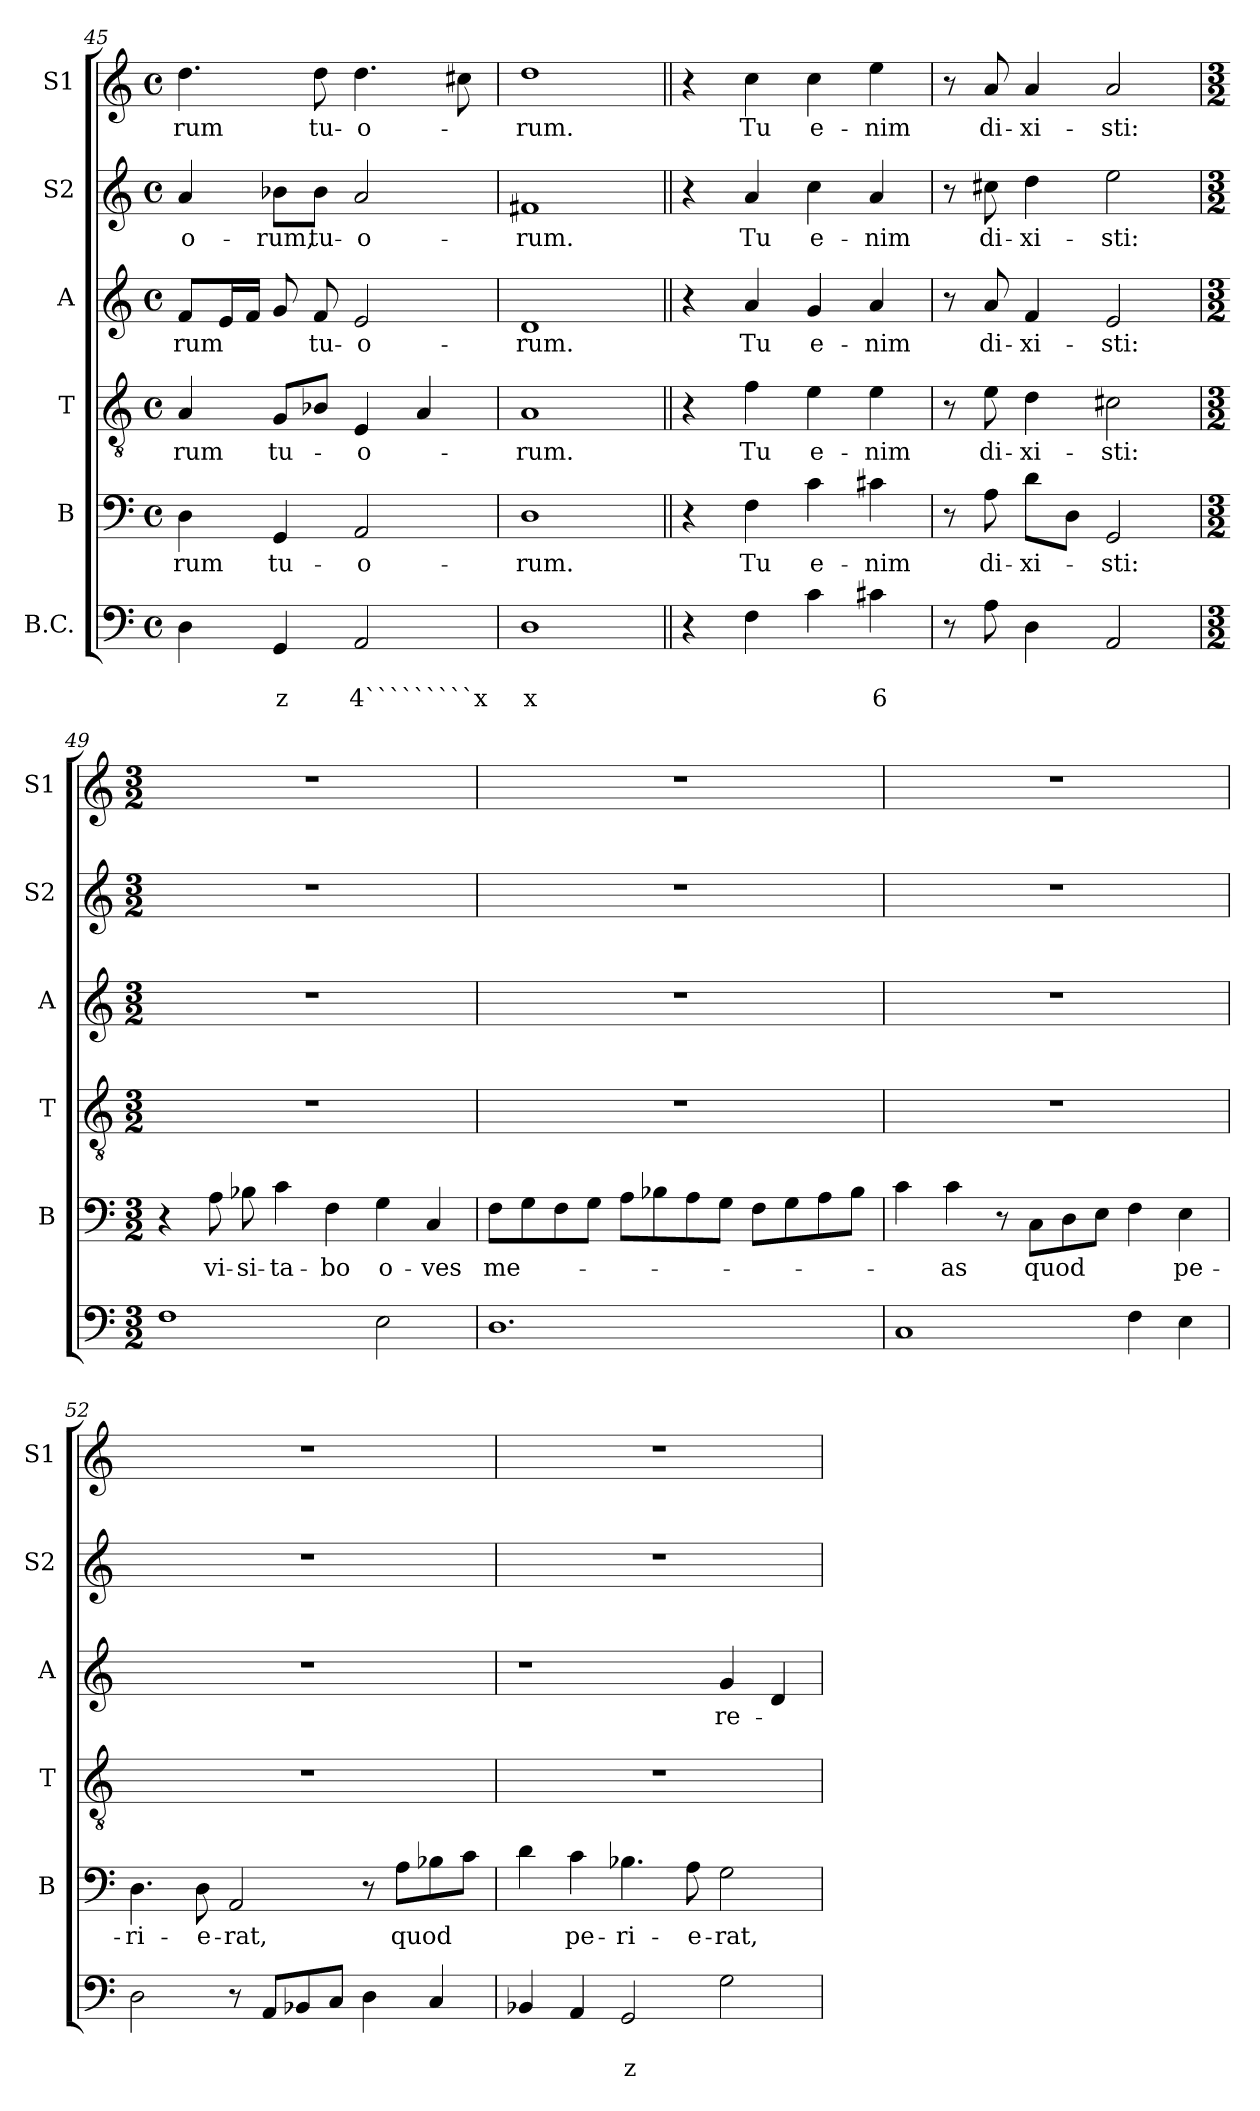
**kern	**text	**text	**kern	**text	**kern	**text	**kern	**text	**kern	**text	**kern	**text
*part6	*part6	*part6	*part5	*part5	*part4	*part4	*part3	*part3	*part2	*part2	*part1	*part1
*staff6	*staff6	*staff6	*staff5	*staff5	*staff4	*staff4	*staff3	*staff3	*staff2	*staff2	*staff1	*staff1
*I"B.C.	*	*	*I"B	*	*I"T	*	*I"A	*	*I"S2	*	*I"S1	*
*	*	*	*I'B	*	*I'T	*	*I'A	*	*I'S2	*	*I'S1	*
*clefF4	*	*	*clefF4	*	*clefGv2	*	*clefG2	*	*clefG2	*	*clefG2	*
*k[]	*	*	*k[]	*	*k[]	*	*k[]	*	*k[]	*	*k[]	*
*C:	*	*	*C:	*	*C:	*	*C:	*	*C:	*	*C:	*
*M4/4	*	*	*M4/4	*	*M4/4	*	*M4/4	*	*M4/4	*	*M4/4	*
*met(c)	*	*	*met(c)	*	*met(c)	*	*met(c)	*	*met(c)	*	*met(c)	*
=45	=45	=45	=45	=45	=45	=45	=45	=45	=45	=45	=45	=45
!	!	!	!	!LO:LY:b	!	!LO:LY:b	!	!LO:LY:b	!	!LO:LY:b	!	!LO:LY:b
4D\	.	.	4D\	-rum	4A/	-rum	8f/L	-rum	4a/	-o-	4.dd\	-rum
.	.	.	.	.	.	.	16e/L	.	.	.	.	.
.	.	.	.	.	.	.	16f/JJ	.	.	.	.	.
!	!	!LO:LY:b	!	!LO:LY:b	!	!LO:LY:b	!	!	!	!LO:LY:b	!	!
4GG/	.	z	4GG/	tu-	8G/L	tu-	8g/	.	8b-X\L	-rum,	.	.
!	!	!	!	!	!	!	!	!LO:LY:b	!	!LO:LY:b	!	!LO:LY:b
.	.	.	.	.	8B-X/J	.	8f/	tu-	8b-\J	tu-	8dd\	tu-
!	!	!LO:LY:b	!	!LO:LY:b	!	!LO:LY:b	!	!LO:LY:b	!	!LO:LY:b	!	!LO:LY:b
2AA/	.	4`````````x	2AA/	-o-	4E/	-o-	2e/	-o-	2a/	-o-	4.dd\	-o-
.	.	.	.	.	4A/	.	.	.	.	.	.	.
.	.	.	.	.	.	.	.	.	.	.	8cc#X\	.
=46	=46	=46	=46	=46	=46	=46	=46	=46	=46	=46	=46	=46
!	!	!LO:LY:b	!	!LO:LY:b	!	!LO:LY:b	!	!LO:LY:b	!	!LO:LY:b	!	!LO:LY:b
1D	.	x	1D	-rum.	1A	-rum.	1d	-rum.	1f#X	-rum.	1dd	-rum.
!!LO:LB:g=z
=47||	=47||	=47||	=47||	=47||	=47||	=47||	=47||	=47||	=47||	=47||	=47||	=47||
4r	.	.	4r	.	4r	.	4r	.	4r	.	4r	.
!	!	!	!	!LO:LY:b	!	!LO:LY:b	!	!LO:LY:b	!	!LO:LY:b	!	!LO:LY:b
4F\	.	.	4F\	Tu	4f\	Tu	4a/	Tu	4a/	Tu	4cc\	Tu
!	!	!	!	!LO:LY:b	!	!LO:LY:b	!	!LO:LY:b	!	!LO:LY:b	!	!LO:LY:b
4c\	.	.	4c\	e-	4e\	e-	4g/	e-	4cc\	e-	4cc\	e-
!	!	!LO:LY:b	!	!LO:LY:b	!	!LO:LY:b	!	!LO:LY:b	!	!LO:LY:b	!	!LO:LY:b
4c#X\	.	6	4c#X\	-nim	4e\	-nim	4a/	-nim	4a/	-nim	4ee\	-nim
=48	=48	=48	=48	=48	=48	=48	=48	=48	=48	=48	=48	=48
8r	.	.	8r	.	8r	.	8r	.	8r	.	8r	.
!	!	!	!	!LO:LY:b	!	!LO:LY:b	!	!LO:LY:b	!	!LO:LY:b	!	!LO:LY:b
8A\	.	.	8A\	di-	8e\	di-	8a/	di-	8cc#X\	di-	8a/	di-
!	!	!	!	!LO:LY:b	!	!LO:LY:b	!	!LO:LY:b	!	!LO:LY:b	!	!LO:LY:b
4D\	.	.	8d\L	-xi-	4d\	-xi-	4f/	-xi-	4dd\	-xi-	4a/	-xi-
.	.	.	8D\J	.	.	.	.	.	.	.	.	.
!	!	!	!	!LO:LY:b	!	!LO:LY:b	!	!LO:LY:b	!	!LO:LY:b	!	!LO:LY:b
2AA/	.	.	2GG/	-sti:	2c#X\	-sti:	2e/	-sti:	2ee\	-sti:	2a/	-sti:
!!LO:PB:g=z
=49	=49	=49	=49	=49	=49	=49	=49	=49	=49	=49	=49	=49
*M3/2	*	*	*M3/2	*	*M3/2	*	*M3/2	*	*M3/2	*	*M3/2	*
1F	.	.	4r	.	1.r	.	1.r	.	1.r	.	1.r	.
!	!	!	!	!LO:LY:b	!	!	!	!	!	!	!	!
.	.	.	8A\	vi-	.	.	.	.	.	.	.	.
!	!	!	!	!LO:LY:b	!	!	!	!	!	!	!	!
.	.	.	8B-X\	-si-	.	.	.	.	.	.	.	.
!	!	!	!	!LO:LY:b	!	!	!	!	!	!	!	!
.	.	.	4c\	-ta-	.	.	.	.	.	.	.	.
!	!	!	!	!LO:LY:b	!	!	!	!	!	!	!	!
.	.	.	4F\	-bo	.	.	.	.	.	.	.	.
!	!	!	!	!LO:LY:b	!	!	!	!	!	!	!	!
2E\	.	.	4G\	o-	.	.	.	.	.	.	.	.
!	!	!	!	!LO:LY:b	!	!	!	!	!	!	!	!
.	.	.	4C/	-ves	.	.	.	.	.	.	.	.
=50	=50	=50	=50	=50	=50	=50	=50	=50	=50	=50	=50	=50
!	!	!	!	!LO:LY:b	!	!	!	!	!	!	!	!
1.D	.	.	8F\L	me-	1.r	.	1.r	.	1.r	.	1.r	.
.	.	.	8G\	.	.	.	.	.	.	.	.	.
.	.	.	8F\	.	.	.	.	.	.	.	.	.
.	.	.	8G\J	.	.	.	.	.	.	.	.	.
.	.	.	8A\L	.	.	.	.	.	.	.	.	.
.	.	.	8B-X\	.	.	.	.	.	.	.	.	.
.	.	.	8A\	.	.	.	.	.	.	.	.	.
.	.	.	8G\J	.	.	.	.	.	.	.	.	.
.	.	.	8F\L	.	.	.	.	.	.	.	.	.
.	.	.	8G\	.	.	.	.	.	.	.	.	.
.	.	.	8A\	.	.	.	.	.	.	.	.	.
.	.	.	8B-\J	.	.	.	.	.	.	.	.	.
=51	=51	=51	=51	=51	=51	=51	=51	=51	=51	=51	=51	=51
1C	.	.	4c\	.	1.r	.	1.r	.	1.r	.	1.r	.
!	!	!	!	!LO:LY:b	!	!	!	!	!	!	!	!
.	.	.	4c\	-as	.	.	.	.	.	.	.	.
.	.	.	8r	.	.	.	.	.	.	.	.	.
!	!	!	!	!LO:LY:b	!	!	!	!	!	!	!	!
.	.	.	8C\L	quod	.	.	.	.	.	.	.	.
.	.	.	8D\	.	.	.	.	.	.	.	.	.
.	.	.	8E\J	.	.	.	.	.	.	.	.	.
4F\	.	.	4F\	.	.	.	.	.	.	.	.	.
!	!	!	!	!LO:LY:b	!	!	!	!	!	!	!	!
4E\	.	.	4E\	pe-	.	.	.	.	.	.	.	.
=52	=52	=52	=52	=52	=52	=52	=52	=52	=52	=52	=52	=52
!	!	!	!	!LO:LY:b	!	!	!	!	!	!	!	!
2D\	.	.	4.D\	-ri-	1.r	.	1.r	.	1.r	.	1.r	.
!	!	!	!	!LO:LY:b	!	!	!	!	!	!	!	!
.	.	.	8D\	-e-	.	.	.	.	.	.	.	.
!	!	!	!	!LO:LY:b	!	!	!	!	!	!	!	!
8r	.	.	2AA/	-rat,	.	.	.	.	.	.	.	.
8AA/L	.	.	.	.	.	.	.	.	.	.	.	.
8BB-X/	.	.	.	.	.	.	.	.	.	.	.	.
8C/J	.	.	.	.	.	.	.	.	.	.	.	.
4D\	.	.	8r	.	.	.	.	.	.	.	.	.
!	!	!	!	!LO:LY:b	!	!	!	!	!	!	!	!
.	.	.	8A\L	quod	.	.	.	.	.	.	.	.
4C/	.	.	8B-X\	.	.	.	.	.	.	.	.	.
.	.	.	8c\J	.	.	.	.	.	.	.	.	.
=53	=53	=53	=53	=53	=53	=53	=53	=53	=53	=53	=53	=53
4BB-X/	.	.	4d\	.	1.r	.	1r	.	1.r	.	1.r	.
!	!	!	!	!LO:LY:b	!	!	!	!	!	!	!	!
4AA/	.	.	4c\	pe-	.	.	.	.	.	.	.	.
!	!	!LO:LY:b	!	!LO:LY:b	!	!	!	!	!	!	!	!
2GG/	.	z	4.B-X\	-ri-	.	.	.	.	.	.	.	.
!	!	!	!	!LO:LY:b	!	!	!	!	!	!	!	!
.	.	.	8A\	-e-	.	.	.	.	.	.	.	.
!	!	!	!	!LO:LY:b	!	!	!	!LO:LY:b	!	!	!	!
2G\	.	.	2G\	-rat,	.	.	4g/	re-	.	.	.	.
.	.	.	.	.	.	.	4d/	.	.	.	.	.
=	=	=	=	=	=	=	=	=	=	=	=	=
*-	*-	*-	*-	*-	*-	*-	*-	*-	*-	*-	*-	*-
